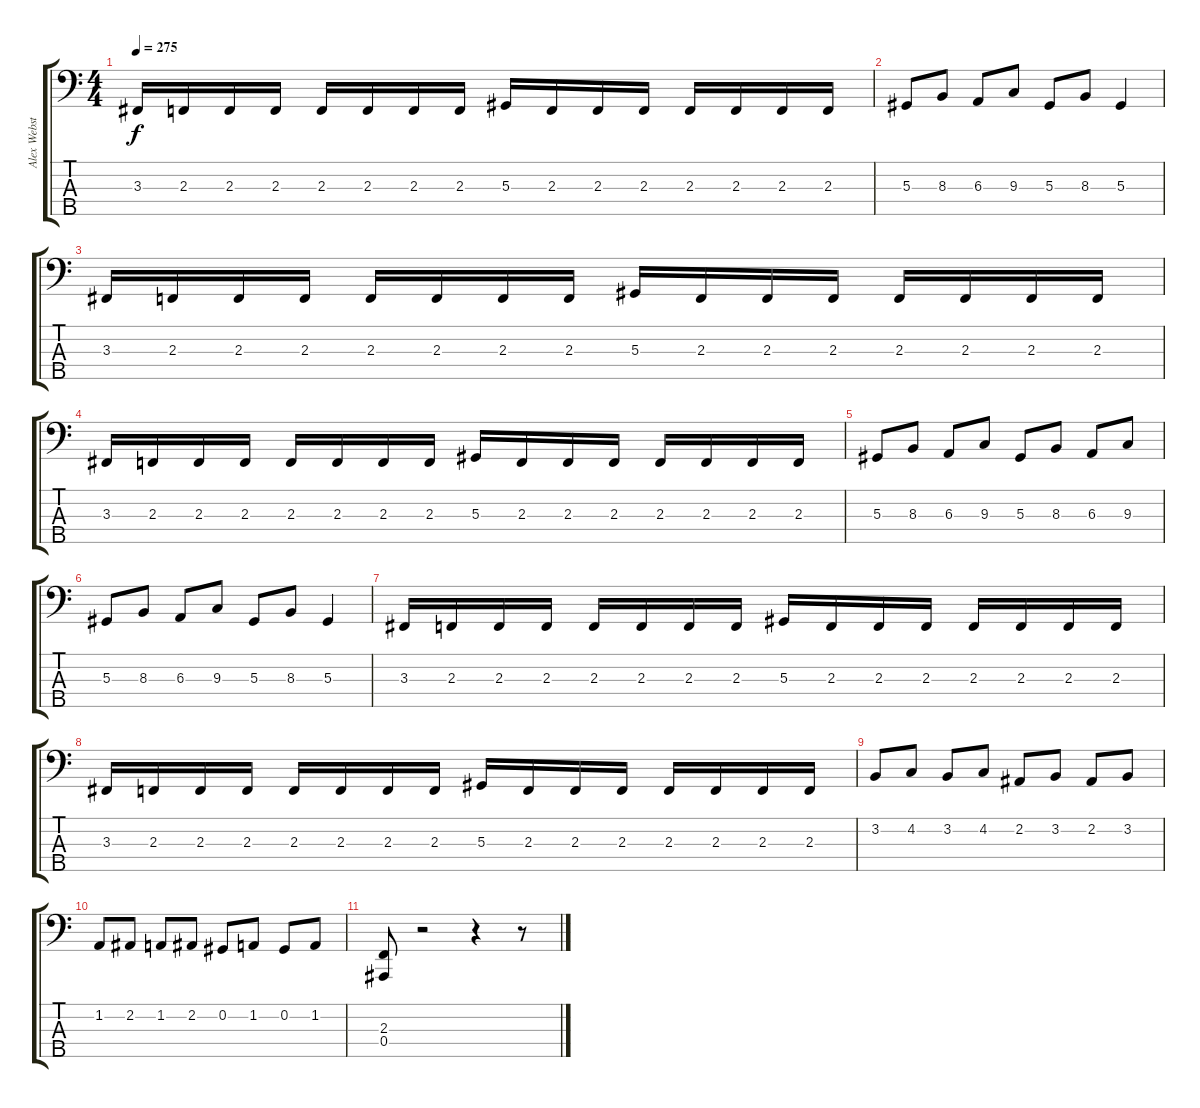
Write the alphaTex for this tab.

\track ("Alex Webster" "Alex Webst") {instrument electricbassfinger}
\staff {score tabs}
\tuning (Db2 Ab1 Eb1 Bb0 F0) {hide}
\ts (4 4)
\tempo 275
\clef f4
\ks c
3.3.16{dy f} 2.3.16 2.3.16 2.3.16 2.3.16 2.3.16 2.3.16 2.3.16 5.3.16 2.3.16 2.3.16 2.3.16 2.3.16 2.3.16 2.3.16 2.3.16 |
5.3.8 8.3.8 6.3.8 9.3.8 5.3.8 8.3.8 5.3.4 |
3.3.16 2.3.16 2.3.16 2.3.16 2.3.16 2.3.16 2.3.16 2.3.16 5.3.16 2.3.16 2.3.16 2.3.16 2.3.16 2.3.16 2.3.16 2.3.16 |
3.3.16 2.3.16 2.3.16 2.3.16 2.3.16 2.3.16 2.3.16 2.3.16 5.3.16 2.3.16 2.3.16 2.3.16 2.3.16 2.3.16 2.3.16 2.3.16 |
5.3.8 8.3.8 6.3.8 9.3.8 5.3.8 8.3.8 6.3.8 9.3.8 |
5.3.8 8.3.8 6.3.8 9.3.8 5.3.8 8.3.8 5.3.4 |
3.3.16 2.3.16 2.3.16 2.3.16 2.3.16 2.3.16 2.3.16 2.3.16 5.3.16 2.3.16 2.3.16 2.3.16 2.3.16 2.3.16 2.3.16 2.3.16 |
3.3.16 2.3.16 2.3.16 2.3.16 2.3.16 2.3.16 2.3.16 2.3.16 5.3.16 2.3.16 2.3.16 2.3.16 2.3.16 2.3.16 2.3.16 2.3.16 |
3.2.8 4.2.8 3.2.8 4.2.8 2.2.8 3.2.8 2.2.8 3.2.8 |
1.2.8 2.2.8 1.2.8 2.2.8 0.2.8 1.2.8 0.2.8 1.2.8 |
(2.3 0.4).8 r.2 r.4 r.8
